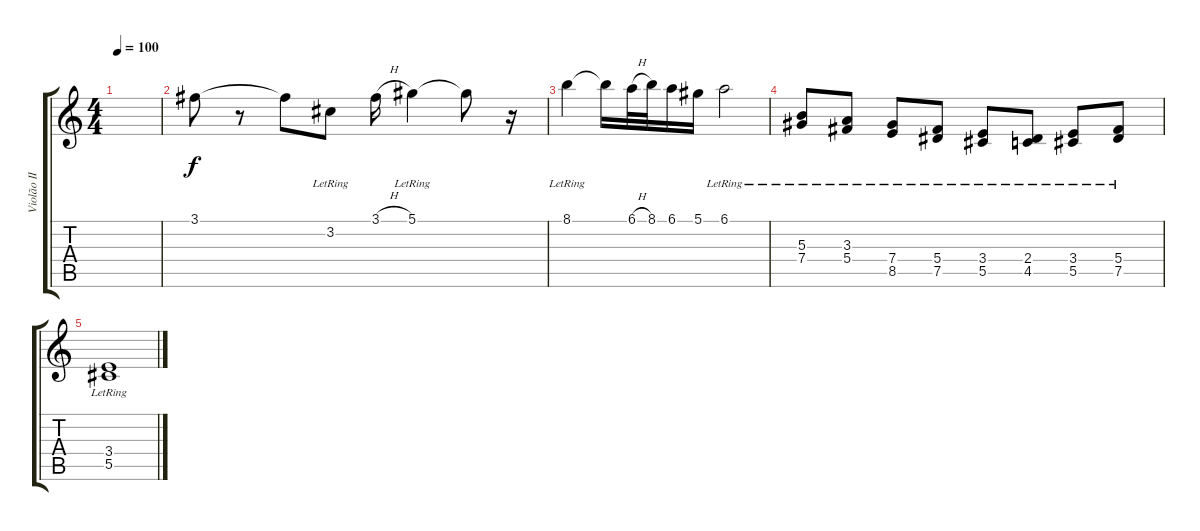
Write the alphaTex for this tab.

\track ("Violão II" "Violão II") {instrument acousticguitarnylon}
\staff {score tabs}
\tuning (Eb4 Bb3 Gb3 Db3 Ab2 Eb2) {hide}
\ts (4 4)
\tempo 100
\clef g2
\ks c
|
3.1.8 r.8 3.1{t}.8 3.2{lr}.8 3.1{h}.16 5.1{lr}.4 5.1{t}.8 r.16 |
8.1{lr}.4 8.1{t}.16 6.1{h}.32 8.1.32 6.1.16 5.1.16 6.1{lr}.2 |
(5.3{lr} 7.4{lr}).8 (3.3 5.4{lr}).8 (7.4{lr} 8.5{lr}).8 (5.4{lr} 7.5{lr}).8 (3.4{lr} 5.5{lr}).8 (2.4{lr} 4.5{lr}).8 (3.4{lr} 5.5{lr}).8 (5.4{lr} 7.5{lr}).8 |
(3.4{lr} 5.5{lr}).1
